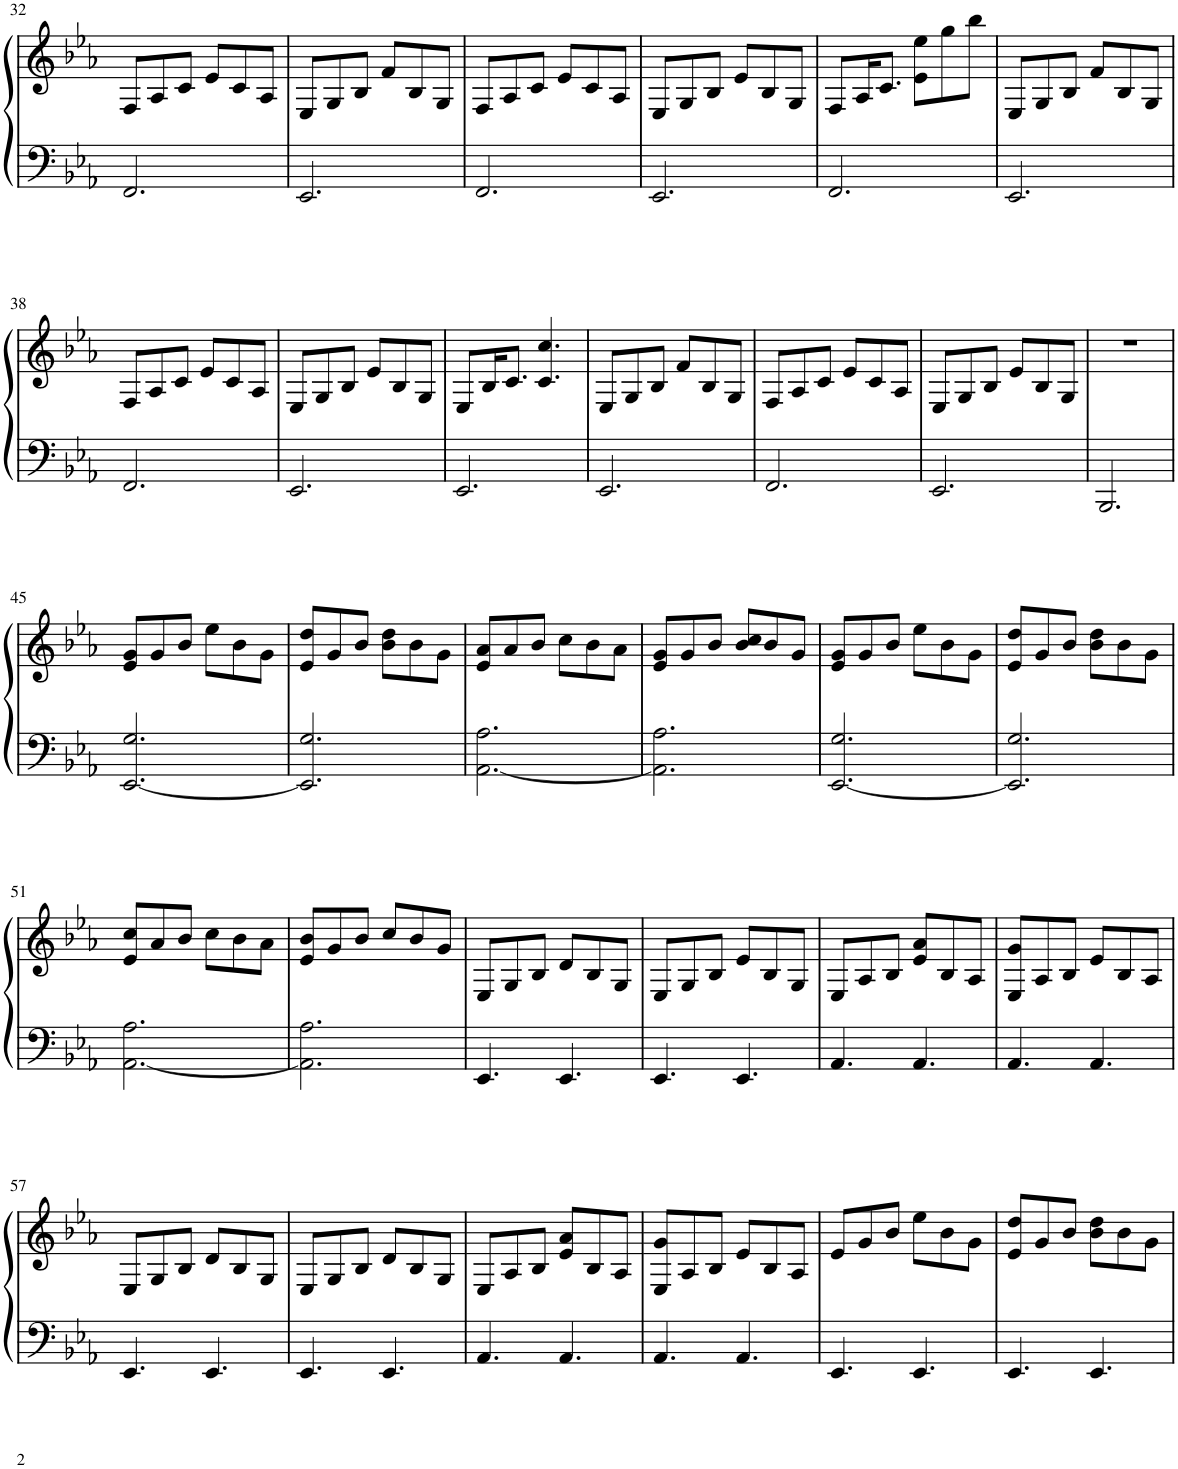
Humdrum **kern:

**kern	**kern
*part1	*part1
*staff2	*staff1
*I"Piano	*
*I'Pno.	*
!!LO:PB:g=z
*clefF4	*clefG2
*k[b-e-a-]	*k[b-e-a-]
*M6/8	*M6/8
=32	=32
2.FF/	8F/L
.	8A-/
.	8c/J
.	8e-/L
.	8c/
.	8A-/J
=33	=33
2.EE-/	8E-/L
.	8G/
.	8B-/J
.	8f/L
.	8B-/
.	8G/J
=34	=34
2.FF/	8F/L
.	8A-/
.	8c/J
.	8e-/L
.	8c/
.	8A-/J
=35	=35
2.EE-/	8E-/L
.	8G/
.	8B-/J
.	8e-/L
.	8B-/
.	8G/J
=36	=36
2.FF/	8F/L
.	16A-/K
.	8.c/J
.	8e-\ 8ee-\L
.	8gg\
.	8bb-\J
=37	=37
2.EE-/	8E-/L
.	8G/
.	8B-/J
.	8f/L
.	8B-/
.	8G/J
!!LO:LB:g=z
=38	=38
2.FF/	8F/L
.	8A-/
.	8c/J
.	8e-/L
.	8c/
.	8A-/J
=39	=39
2.EE-/	8E-/L
.	8G/
.	8B-/J
.	8e-/L
.	8B-/
.	8G/J
=40	=40
2.EE-/	8E-/L
.	16B-/K
.	8.c/J
.	4.c/ 4.cc/
=41	=41
2.EE-/	8E-/L
.	8G/
.	8B-/J
.	8f/L
.	8B-/
.	8G/J
=42	=42
2.FF/	8F/L
.	8A-/
.	8c/J
.	8e-/L
.	8c/
.	8A-/J
=43	=43
2.EE-/	8E-/L
.	8G/
.	8B-/J
.	8e-/L
.	8B-/
.	8G/J
=44	=44
2.BBB-/	2.r
!!LO:LB:g=z
=45	=45
[2.EE-/ 2.G/	8e-/ 8g/L
.	8g/
.	8b-/J
.	8ee-\L
.	8b-\
.	8g\J
=46	=46
2.EE-/] 2.G/	8e-/ 8dd/L
.	8g/
.	8b-/J
.	8b-\ 8dd\L
.	8b-\
.	8g\J
=47	=47
[2.AA-\ 2.A-\	8e-/ 8a-/L
.	8a-/
.	8b-/J
.	8cc\L
.	8b-\
.	8a-\J
=48	=48
2.AA-\] 2.A-\	8e-/ 8g/L
.	8g/
.	8b-/J
.	8b-/ 8cc/L
.	8b-/
.	8g/J
=49	=49
[2.EE-/ 2.G/	8e-/ 8g/L
.	8g/
.	8b-/J
.	8ee-\L
.	8b-\
.	8g\J
=50	=50
2.EE-/] 2.G/	8e-/ 8dd/L
.	8g/
.	8b-/J
.	8b-\ 8dd\L
.	8b-\
.	8g\J
!!LO:LB:g=z
=51	=51
[2.AA-\ 2.A-\	8e-/ 8cc/L
.	8a-/
.	8b-/J
.	8cc\L
.	8b-\
.	8a-\J
=52	=52
2.AA-\] 2.A-\	8e-/ 8b-/L
.	8g/
.	8b-/J
.	8cc/L
.	8b-/
.	8g/J
=53	=53
4.EE-/	8E-/L
.	8G/
.	8B-/J
4.EE-/	8d/L
.	8B-/
.	8G/J
=54	=54
4.EE-/	8E-/L
.	8G/
.	8B-/J
4.EE-/	8e-/L
.	8B-/
.	8G/J
=55	=55
4.AA-/	8E-/L
.	8A-/
.	8B-/J
4.AA-/	8e-/ 8a-/L
.	8B-/
.	8A-/J
=56	=56
4.AA-/	8E-/ 8g/L
.	8A-/
.	8B-/J
4.AA-/	8e-/L
.	8B-/
.	8A-/J
!!LO:LB:g=z
=57	=57
4.EE-/	8E-/L
.	8G/
.	8B-/J
4.EE-/	8d/L
.	8B-/
.	8G/J
=58	=58
4.EE-/	8E-/L
.	8G/
.	8B-/J
4.EE-/	8d/L
.	8B-/
.	8G/J
=59	=59
4.AA-/	8E-/L
.	8A-/
.	8B-/J
4.AA-/	8e-/ 8a-/L
.	8B-/
.	8A-/J
=60	=60
4.AA-/	8E-/ 8g/L
.	8A-/
.	8B-/J
4.AA-/	8e-/L
.	8B-/
.	8A-/J
=61	=61
4.EE-/	8e-/L
.	8g/
.	8b-/J
4.EE-/	8ee-\L
.	8b-\
.	8g\J
=62	=62
4.EE-/	8e-/ 8dd/L
.	8g/
.	8b-/J
4.EE-/	8b-\ 8dd\L
.	8b-\
.	8g\J
=	=
*-	*-
